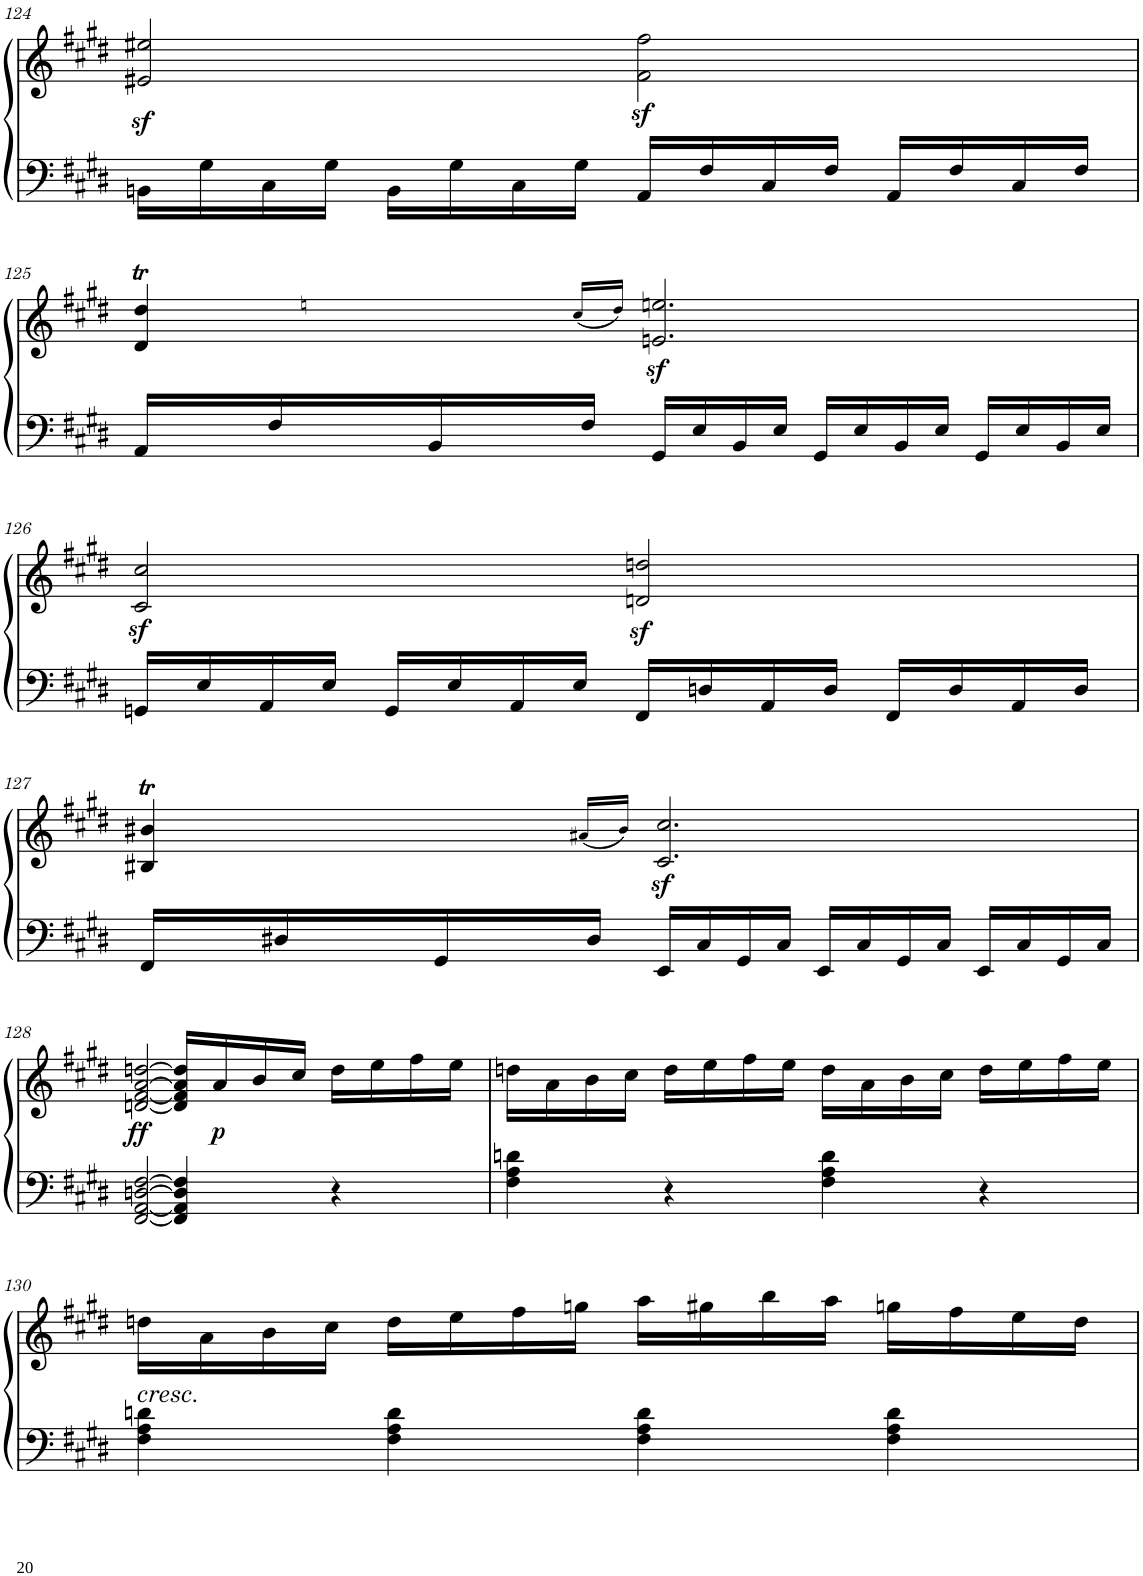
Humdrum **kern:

**kern	**kern	**dynam
*part1	*part1	*part1
*staff2	*staff1	*staff1/2
*I"Piano	*	*
*I'Pno	*	*
!!LO:PB:g=z
*clefF4	*clefG2	*
*k[f#c#g#d#]	*k[f#c#g#d#]	*
*M4/4	*M4/4	*
*met(c)	*met(c)	*
=124	=124	=124
16BBn\LL	2e#X/z< 2ee#X/z<	.
16G#\	.	.
16C#\	.	.
16G#\JJ	.	.
16BB\LL	.	.
16G#\	.	.
16C#\	.	.
16G#\JJ	.	.
16AA/LL	2f#\z< 2ff#\z<	.
16F#/	.	.
16C#/	.	.
16F#/JJ	.	.
16AA/LL	.	.
16F#/	.	.
16C#/	.	.
16F#/JJ	.	.
!!LO:LB:g=z
=125	=125	=125
*	*^	*
*	*	*Xtuplet	*
16AA/LL	4d#/T 4dd#/T	56....ryy	.
.	.	13440%11ryy	.
.	.	28ee!	.
16F#/	.	.	.
.	.	28dd#!	.
.	.	28een!	.
16BB/	.	.	.
.	.	28dd#!	.
.	.	(<28cc#!/LL	.
16F#/JJ	.	.	.
.	.	28dd#!/JJ)	.
.	.	3360%2521ryy	.
!	!	!	!LO:DY:b
16GG#/LL	2.en/^ 2.een/^	.	sf
16E/	.	.	.
16BB/	.	.	.
16E/JJ	.	.	.
16GG#/LL	.	.	.
16E/	.	.	.
16BB/	.	.	.
16E/JJ	.	.	.
16GG#/LL	.	.	.
16E/	.	.	.
16BB/	.	.	.
16E/JJ	.	.	.
*	*v	*v	*
!!LO:LB:g=z
=126	=126	=126
16GGn/LL	2c#/z<^ 2cc#/z<^	.
16E/	.	.
16AA/	.	.
16E/JJ	.	.
16GG/LL	.	.
16E/	.	.
16AA/	.	.
16E/JJ	.	.
16FF#/LL	2dn/z<^ 2ddn/z<^	.
16Dn/	.	.
16AA/	.	.
16D/JJ	.	.
16FF#/LL	.	.
16D/	.	.
16AA/	.	.
16D/JJ	.	.
!!LO:LB:g=z
=127	=127	=127
*	*^	*
16FF#/LL	4B#X/T 4b#X/T	56....ryy	.
.	.	13440%11ryy	.
.	.	28cc#!	.
16D#X/	.	.	.
.	.	28b#!	.
.	.	28cc#!	.
16GG#/	.	.	.
.	.	28b#!	.
.	.	(<28a#X!/LL	.
16D#/JJ	.	.	.
.	.	28b#!/JJ)	.
.	.	3360%2521ryy	.
!	!	!	!LO:DY:b
16EE/LL	2.c#/^ 2.cc#/^	.	sf
16C#/	.	.	.
16GG#/	.	.	.
16C#/JJ	.	.	.
16EE/LL	.	.	.
16C#/	.	.	.
16GG#/	.	.	.
16C#/JJ	.	.	.
16EE/LL	.	.	.
16C#/	.	.	.
16GG#/	.	.	.
16C#/JJ	.	.	.
*	*v	*v	*
!!LO:LB:g=z
=128	=128	=128
!	!	!LO:DY:b
[2FF#/ [2AA/ [>2Dn/ [>2F#/	[2dn/ [2f#/ [>2a/ [>2ddn/	ff
4FF#/] 4AA/] 4D/] 4F#/]	16d/] 16f#/] 16a/] 16dd/]LL	.
!	!	!LO:DY:b
.	16a/	p
.	16b/	.
.	16cc#/JJ	.
4r	16dd\LL	.
.	16ee\	.
.	16ff#\	.
.	16ee\JJ	.
=129	=129	=129
4F#\ 4A\ 4dn\	16ddn\LL	.
.	16a\	.
.	16b\	.
.	16cc#\JJ	.
4r	16dd\LL	.
.	16ee\	.
.	16ff#\	.
.	16ee\JJ	.
4F#\ 4A\ 4d\	16dd\LL	.
.	16a\	.
.	16b\	.
.	16cc#\JJ	.
4r	16dd\LL	.
.	16ee\	.
.	16ff#\	.
.	16ee\JJ	.
!!LO:LB:g=z
=130	=130	=130
!	!LO:TX:b:i:t=cresc.	!
4F#\ 4A\ 4dn\	16ddn\LL	.
.	16a\	.
.	16b\	.
.	16cc#\JJ	.
4F#\ 4A\ 4d\	16dd\LL	.
.	16ee\	.
.	16ff#\	.
.	16ggn\JJ	.
4F#\ 4A\ 4d\	16aa\LL	.
.	16gg#X\	.
.	16bb\	.
.	16aa\JJ	.
4F#\ 4A\ 4d\	16ggn\LL	.
.	16ff#\	.
.	16ee\	.
.	16dd\JJ	.
=	=	=
*-	*-	*-
